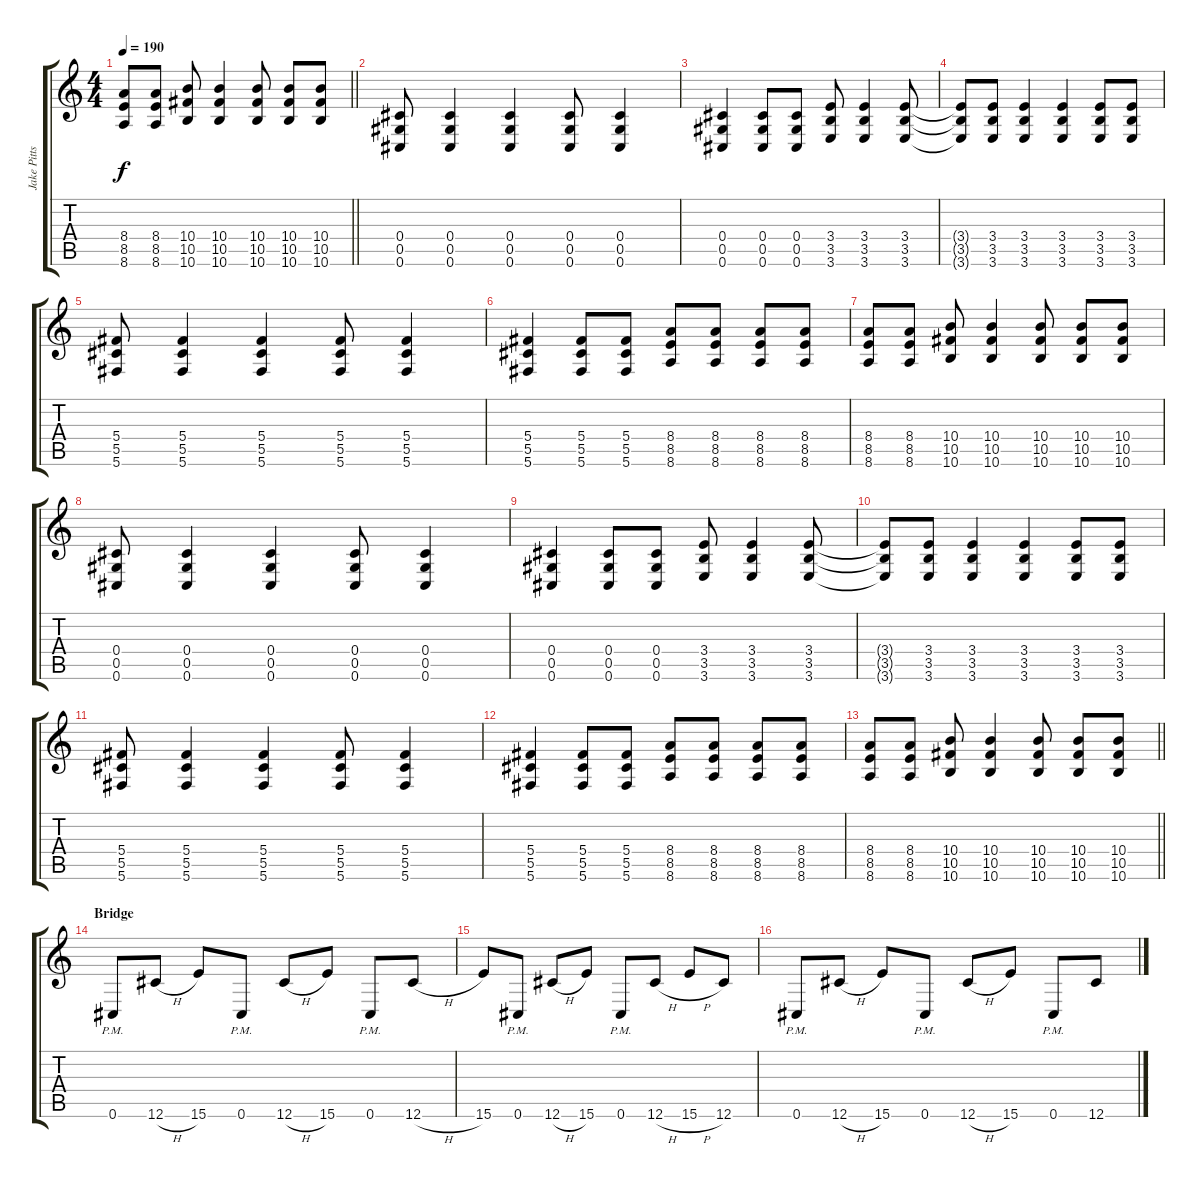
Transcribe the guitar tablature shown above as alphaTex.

\track ("Jake Pitts(Solo)" "Jake Pitts") {instrument distortionguitar}
\staff {score tabs}
\tuning (Eb4 Bb3 Gb3 Db3 Ab2 Db2) {hide}
\ts (4 4)
\tempo 190
\clef g2
\barLineRight lightlight
\ks c
(8.4 8.5 8.6).8{dy f} (8.4 8.5 8.6).8 (10.4 10.5 10.6).8 (10.4 10.5 10.6).4 (10.4 10.5 10.6).8 (10.4 10.5 10.6).8 (10.4 10.5 10.6).8 |
(0.4 0.5 0.6).8 (0.4 0.5 0.6).4 (0.4 0.5 0.6).4 (0.4 0.5 0.6).8 (0.4 0.5 0.6).4 |
(0.4 0.5 0.6).4 (0.4 0.5 0.6).8 (0.4 0.5 0.6).8 (3.4 3.5 3.6).8 (3.4 3.5 3.6).4 (3.4 3.5 3.6).8 |
(3.4{t} 3.5{t} 3.6{t}).8 (3.4 3.5 3.6).8 (3.4 3.5 3.6).4 (3.4 3.5 3.6).4 (3.4 3.5 3.6).8 (3.4 3.5 3.6).8 |
(5.4 5.5 5.6).8 (5.4 5.5 5.6).4 (5.4 5.5 5.6).4 (5.4 5.5 5.6).8 (5.4 5.5 5.6).4 |
(5.4 5.5 5.6).4 (5.4 5.5 5.6).8 (5.4 5.5 5.6).8 (8.4 8.5 8.6).8 (8.4 8.5 8.6).8 (8.4 8.5 8.6).8 (8.4 8.5 8.6).8 |
(8.4 8.5 8.6).8 (8.4 8.5 8.6).8 (10.4 10.5 10.6).8 (10.4 10.5 10.6).4 (10.4 10.5 10.6).8 (10.4 10.5 10.6).8 (10.4 10.5 10.6).8 |
(0.4 0.5 0.6).8 (0.4 0.5 0.6).4 (0.4 0.5 0.6).4 (0.4 0.5 0.6).8 (0.4 0.5 0.6).4 |
(0.4 0.5 0.6).4 (0.4 0.5 0.6).8 (0.4 0.5 0.6).8 (3.4 3.5 3.6).8 (3.4 3.5 3.6).4 (3.4 3.5 3.6).8 |
(3.4{t} 3.5{t} 3.6{t}).8 (3.4 3.5 3.6).8 (3.4 3.5 3.6).4 (3.4 3.5 3.6).4 (3.4 3.5 3.6).8 (3.4 3.5 3.6).8 |
(5.4 5.5 5.6).8 (5.4 5.5 5.6).4 (5.4 5.5 5.6).4 (5.4 5.5 5.6).8 (5.4 5.5 5.6).4 |
(5.4 5.5 5.6).4 (5.4 5.5 5.6).8 (5.4 5.5 5.6).8 (8.4 8.5 8.6).8 (8.4 8.5 8.6).8 (8.4 8.5 8.6).8 (8.4 8.5 8.6).8 |
\barLineRight lightlight
(8.4 8.5 8.6).8 (8.4 8.5 8.6).8 (10.4 10.5 10.6).8 (10.4 10.5 10.6).4 (10.4 10.5 10.6).8 (10.4 10.5 10.6).8 (10.4 10.5 10.6).8 |
\section ("" "Bridge")
0.6{pm}.8 12.6{h}.8 15.6.8 0.6{pm}.8 12.6{h}.8 15.6.8 0.6{pm}.8 12.6{h}.8 |
15.6.8 0.6{pm}.8 12.6{h}.8 15.6.8 0.6{pm}.8 12.6{h}.8 15.6{h}.8 12.6.8 |
0.6{pm}.8 12.6{h}.8 15.6.8 0.6{pm}.8 12.6{h}.8 15.6.8 0.6{pm}.8 12.6{h}.8
